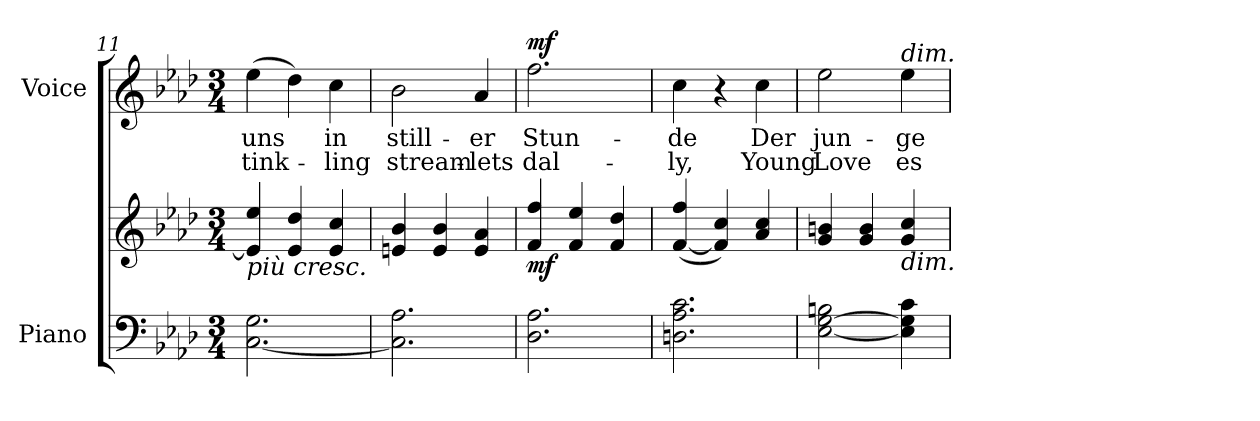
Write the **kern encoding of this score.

**kern	**kern	**dynam	**kern	**text	**text	**dynam
*part2	*part2	*part2	*part1	*part1	*part1	*part1
*staff3	*staff2	*staff2/3	*staff1	*staff1	*staff1	*staff1
*I"Piano	*	*	*I"Voice	*	*	*
*I'Pno	*	*	*	*	*	*
*clefF4	*clefG2	*	*clefG2	*	*	*
*k[b-e-a-d-]	*k[b-e-a-d-]	*	*k[b-e-a-d-]	*	*	*
*M3/4	*M3/4	*	*M3/4	*	*	*
=11	=11	=11	=11	=11	=11	=11
!	!LO:TX:b:i:t=più cresc.	!	!	!	!	!
[2.C\ 2.G\	4e-/] 4ee-/	.	(4ee-\	uns	tink-	.
.	4e-/ 4dd-/	.	4dd-\)	.	.	.
.	4e-/ 4cc/	.	4cc\	in	-ling	.
=12	=12	=12	=12	=12	=12	=12
2.C\] 2.A-\	4en/ 4b-/	.	2b-\	still-	stream-	.
.	4e/ 4b-/	.	.	.	.	.
.	4e/ 4a-/	.	4a-/	-er	-lets	.
=13	=13	=13	=13	=13	=13	=13
!	!	!LO:DY:b	!	!	!	!LO:DY:a
2.D-\ 2.A-\	4f/ 4ff/	mf	2.ff\	Stun-	dal-	mf
.	4f/ 4ee-/	.	.	.	.	.
.	4f/ 4dd-/	.	.	.	.	.
=14	=14	=14	=14	=14	=14	=14
2.Dn\ 2.A-\ 2.c\	([4f/ 4ff/	.	4cc\	-de	-ly,	.
.	4f/] 4cc/)	.	4r	.	.	.
.	4a-/ 4cc/	.	4cc\	Der	Young	.
=15	=15	=15	=15	=15	=15	=15
[2E-\ [2G\ 2Bn\	4g/ 4bn/	.	2ee-\	jun-	Love	.
.	4g/ 4b/	.	.	.	.	.
!	!	!	!LO:TX:a:i:t=dim.	!	!	!
!	!LO:TX:b:i:t=dim.	!	!	!	!	!
4E-\] 4G\] 4c\	4g/ 4cc/	.	4ee-\	-ge	es-	.
=	=	=	=	=	=	=
*-	*-	*-	*-	*-	*-	*-
